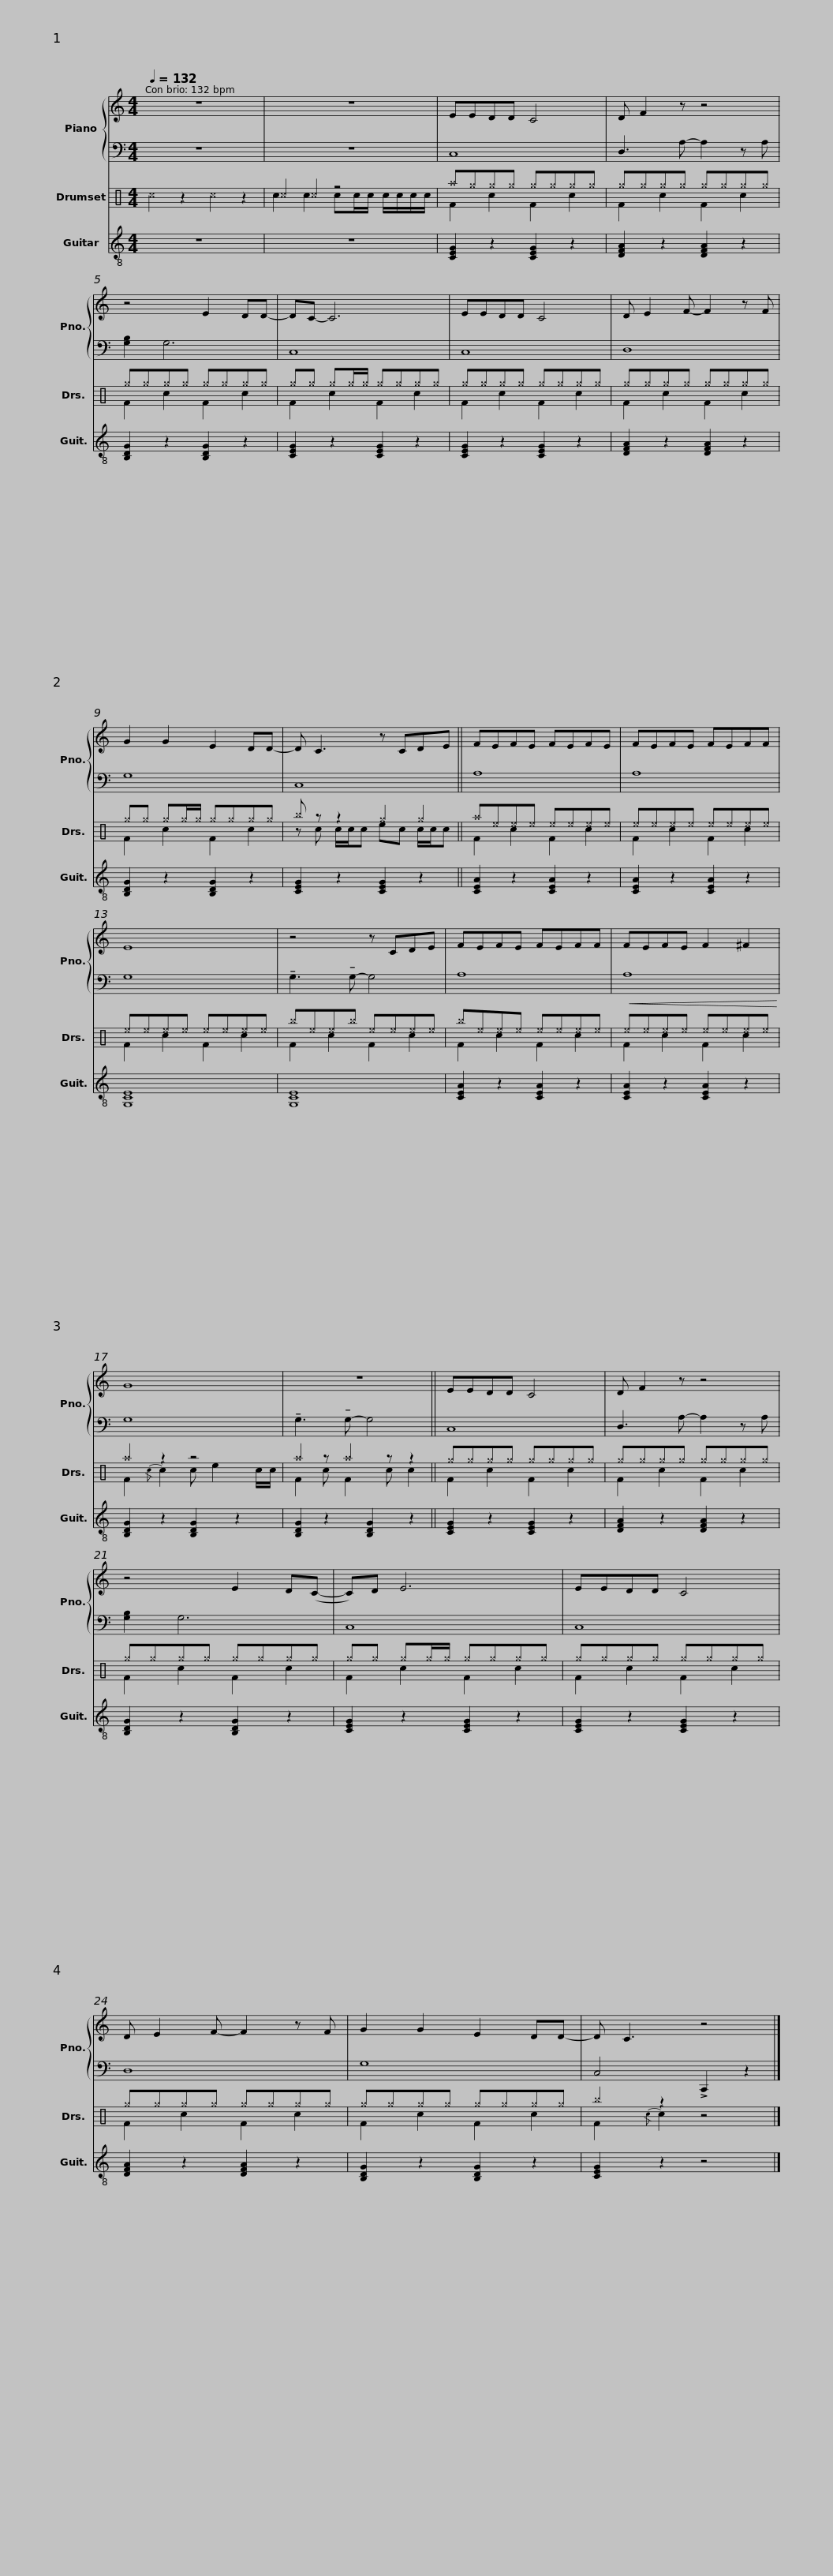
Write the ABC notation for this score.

X:1
%%score { 1 | 2 } ( 3 4 ) 5
L:1/8
Q:1/4=132
M:4/4
I:linebreak $
K:C
V:1 treble
V:2 bass
V:3 perc
K:none
V:4 perc
K:none
V:5 treble-8
V:1
 z8 | z8 | EEDD C4 | D F2 z z4 |$ z4 E2 DD- | %5
 DC- C6 | EEDD C4 | D E2 F- F2 z F |$ G2 G2 E2 DD- | D C3 z CDE || %10
 FEFE FEFE | FEFE FEFF |$ E8 | z4 z CDE | FEFE FEFF | %15
 FEFE F2 ^F2 |$ G8 | z8 || EEDD C4 | D F2 z z4 |$ %20
 z4 E2 D(C- | C)D E6 | EEDD C4 | D E2 F- F2 z F |$ G2 G2 E2 DD- | %25
 D C3 z4 |] %26
V:2
 z8 | z8 | C,8 | D,3 A,- A,2 z A, |$ [G,B,]2 G,6 | %5
 C,8 | C,8 | D,8 |$ G,8 | C,8 || %10
 A,8 | A,8 |$ G,8 | !tenuto!G,3 !tenuto!G,- G,4 | A,8 | %15
!<(! A,8!<)! |$ G,8 | !tenuto!G,3 !tenuto!G,- G,4 || C,8 | D,3 A,- A,2 z A, |$ %20
 [G,B,]2 G,6 | C,8 | C,8 | D,8 |$ G,8 | %25
 C,4 !>!C,,2 z2 |] %26
V:3
 ^c2 z2 ^c2 z2 | ^c2 ^c2 z4 | ^a^g^g^g ^g^g^g^g | ^g^g^g^g ^g^g^g^g |$ ^g^g^g^g ^g^g^g^g | %5
 ^g^g ^g^g/^g/ ^g^g^g^g | ^g^g^g^g ^g^g^g^g | ^g^g^g^g ^g^g^g^g |$ ^g^g ^g^g/^g/ ^g^g^g^g | ^b z z2 ^g2 ^g2 || %10
 ^a^e^e^e ^e^e^e^e | ^e^e^e^e ^e^e^e^e |$ ^e^e^e^e ^e^e^e^e | ^b^e^e^b ^e^e^e^e | ^b^e^e^e ^e^e^e^e | %15
 ^e^e^e^e ^e^e^e^e |$ ^a2 z2 z4 | ^a2 z ^a2 z z2 || ^g^g^g^g ^g^g^g^g | ^g^g^g^g ^g^g^g^g |$ %20
 ^g^g^g^g ^g^g^g^g | ^g^g ^g^g/^g/ ^g^g^g^g | ^g^g^g^g ^g^g^g^g | ^g^g^g^g ^g^g^g^g |$ ^g^g^g^g ^g^g^g^g | %25
 ^b2 z2 z4 |] %26
V:4
 x8 | c2 c2 cc/c/ c/c/c/c/ | F2 c2 F2 c2 | F2 c2 F2 c2 |$ F2 c2 F2 c2 | %5
 F2 c2 F2 c2 | F2 c2 F2 c2 | F2 c2 F2 c2 |$ F2 c2 F2 c2 | z c c/c/c ec c/c/c || %10
 F2 c2 F2 c2 | F2 c2 F2 c2 |$ F2 c2 F2 c2 | F2 c2 F2 c2 | F2 c2 F2 c2 | %15
 F2 c2 F2 c2 |$ F2{/c} c2 c e2 c/c/ | F2 c F2 c c2 || F2 c2 F2 c2 | F2 c2 F2 c2 |$ %20
 F2 c2 F2 c2 | F2 c2 F2 c2 | F2 c2 F2 c2 | F2 c2 F2 c2 |$ F2 c2 F2 c2 | %25
 F2{/c} c2 z4 |] %26
V:5
 z8 | z8 | [CEG]2 z2 [CEG]2 z2 | [DFA]2 z2 [DFA]2 z2 |$ [B,DG]2 z2 [B,DG]2 z2 | %5
 [CEG]2 z2 [CEG]2 z2 | [CEG]2 z2 [CEG]2 z2 | [DFA]2 z2 [DFA]2 z2 |$ [B,DG]2 z2 [B,DG]2 z2 | [CEG]2 z2 [CEG]2 z2 || %10
 [CEA]2 z2 [CEA]2 z2 | [CEA]2 z2 [CEA]2 z2 |$ [G,CE]8 | [G,CE]8 | [CEA]2 z2 [CEA]2 z2 | %15
 [CEA]2 z2 [CEA]2 z2 |$ [B,DG]2 z2 [B,DG]2 z2 | [B,DG]2 z2 [B,DG]2 z2 || [CEG]2 z2 [CEG]2 z2 | [DFA]2 z2 [DFA]2 z2 |$ %20
 [B,DG]2 z2 [B,DG]2 z2 | [CEG]2 z2 [CEG]2 z2 | [CEG]2 z2 [CEG]2 z2 | [DFA]2 z2 [DFA]2 z2 |$ [B,DG]2 z2 [B,DG]2 z2 | %25
 [CEG]2 z2 z4 |] %26
